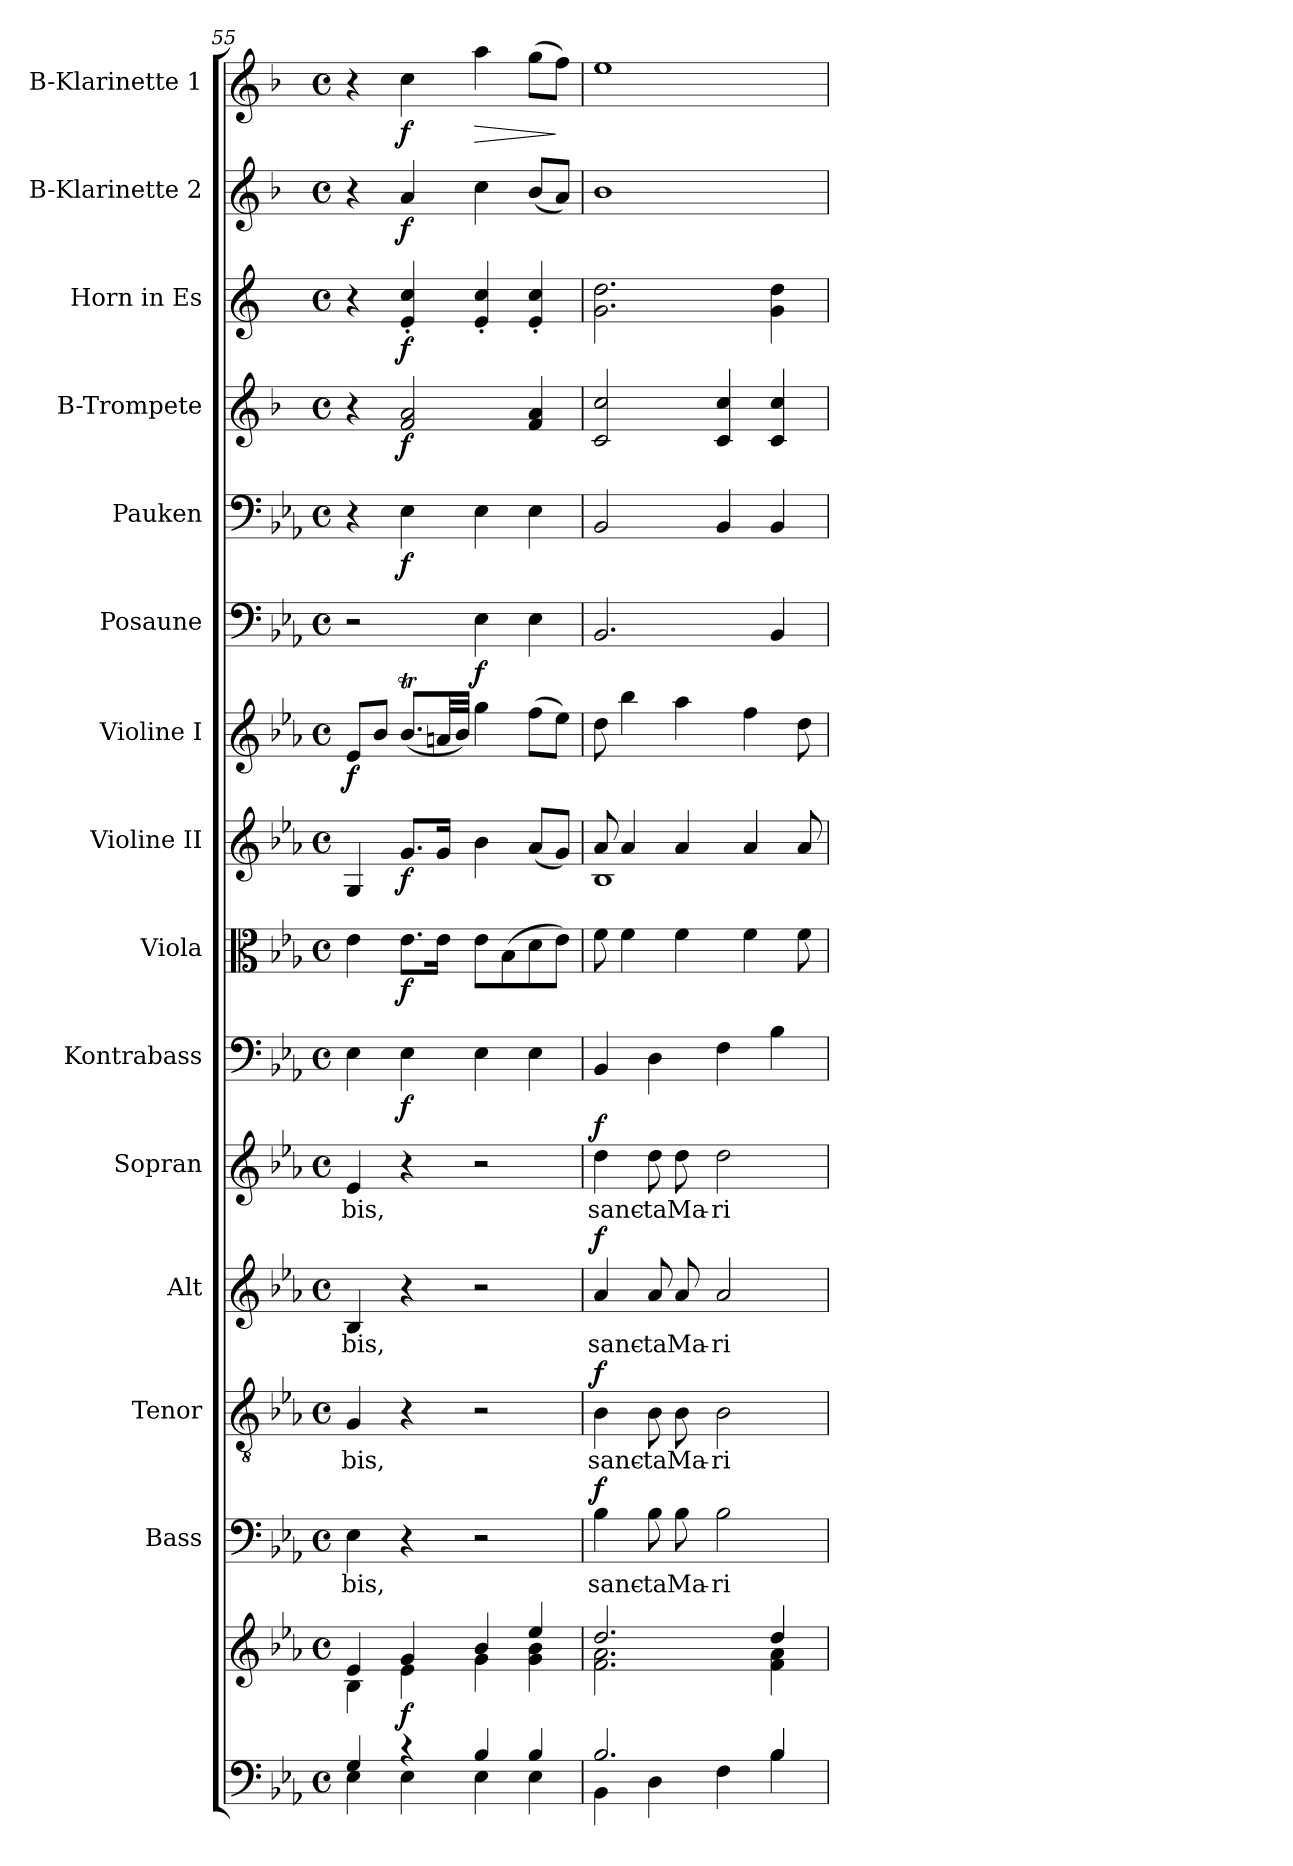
**kern	**kern	**dynam	**kern	**text	**dynam	**kern	**text	**dynam	**kern	**text	**dynam	**kern	**text	**dynam	**kern	**dynam	**kern	**dynam	**kern	**dynam	**kern	**dynam	**kern	**dynam	**kern	**dynam	**kern	**dynam	**kern	**dynam	**kern	**dynam	**kern	**dynam
*part15	*part15	*part15	*part14	*part14	*part14	*part13	*part13	*part13	*part12	*part12	*part12	*part11	*part11	*part11	*part10	*part10	*part9	*part9	*part8	*part8	*part7	*part7	*part6	*part6	*part5	*part5	*part4	*part4	*part3	*part3	*part2	*part2	*part1	*part1
*staff16	*staff15	*staff15/16	*staff14	*staff14	*staff14	*staff13	*staff13	*staff13	*staff12	*staff12	*staff12	*staff11	*staff11	*staff11	*staff10	*staff10	*staff9	*staff9	*staff8	*staff8	*staff7	*staff7	*staff6	*staff6	*staff5	*staff5	*staff4	*staff4	*staff3	*staff3	*staff2	*staff2	*staff1	*staff1
*	*	*	*I"Bass	*	*	*I"Tenor	*	*	*I"Alt	*	*	*I"Sopran	*	*	*I"Kontrabass	*	*I"Viola	*	*I"Violine II	*	*I"Violine I	*	*I"Posaune	*	*I"Pauken	*	*I"B-Trompete	*	*I"Horn in Es	*	*I"B-Klarinette 2	*	*I"B-Klarinette 1	*
*	*	*	*I'B.	*	*	*I'T.	*	*	*I'A.	*	*	*I'S.	*	*	*I'Kb.	*	*I'Vla.	*	*I'Vl. II	*	*I'Vl. I	*	*I'Pos.	*	*I'Pk.	*	*I'B Trp.	*	*	*	*I'B Kl. 2	*	*I'B Kl. 1	*
!!LO:PB:g=z
*clefF4	*clefG2	*	*clefF4	*	*	*clefGv2	*	*	*clefG2	*	*	*clefG2	*	*	*clefF4	*	*clefC3	*	*clefG2	*	*clefG2	*	*clefF4	*	*clefF4	*	*clefG2	*	*clefG2	*	*clefG2	*	*clefG2	*
*	*	*	*	*	*	*	*	*	*	*	*	*	*	*	*ITrd7c12	*	*	*	*	*	*	*	*	*	*	*	*ITrd1c2	*	*ITrd5c9	*	*ITrd1c2	*	*ITrd1c2	*
*k[b-e-a-]	*k[b-e-a-]	*	*k[b-e-a-]	*	*	*k[b-e-a-]	*	*	*k[b-e-a-]	*	*	*k[b-e-a-]	*	*	*k[b-e-a-]	*	*k[b-e-a-]	*	*k[b-e-a-]	*	*k[b-e-a-]	*	*k[b-e-a-]	*	*k[b-e-a-]	*	*k[b-e-a-]	*	*k[b-e-a-]	*	*k[b-e-a-]	*	*k[b-e-a-]	*
*E-:	*E-:	*	*E-:	*	*	*E-:	*	*	*E-:	*	*	*E-:	*	*	*E-:	*	*E-:	*	*E-:	*	*E-:	*	*E-:	*	*E-:	*	*E-:	*	*E-:	*	*E-:	*	*E-:	*
*M4/4	*M4/4	*	*M4/4	*	*	*M4/4	*	*	*M4/4	*	*	*M4/4	*	*	*M4/4	*	*M4/4	*	*M4/4	*	*M4/4	*	*M4/4	*	*M4/4	*	*M4/4	*	*M4/4	*	*M4/4	*	*M4/4	*
*met(c)	*met(c)	*	*met(c)	*	*	*met(c)	*	*	*met(c)	*	*	*met(c)	*	*	*met(c)	*	*met(c)	*	*met(c)	*	*met(c)	*	*met(c)	*	*met(c)	*	*met(c)	*	*met(c)	*	*met(c)	*	*met(c)	*
=55	=55	=55	=55	=55	=55	=55	=55	=55	=55	=55	=55	=55	=55	=55	=55	=55	=55	=55	=55	=55	=55	=55	=55	=55	=55	=55	=55	=55	=55	=55	=55	=55	=55	=55
*^	*^	*	*	*	*	*	*	*	*	*	*	*	*	*	*	*	*	*	*	*	*	*	*	*	*	*	*	*	*	*	*	*	*	*
!	!	!	!	!	!	!LO:LY:b	!	!	!LO:LY:b	!	!	!LO:LY:b	!	!	!LO:LY:b	!	!	!	!	!	!	!	!	!LO:DY:b	!	!	!	!	!	!	!	!	!	!	!	!
4G/	4E-\	4e-/	4B-\	.	4E-\	-bis,	.	4G/	-bis,	.	4B-/	-bis,	.	4e-/	-bis,	.	4EE-\	.	4e-\	.	4G/	.	8e-/L	f	2r	.	4r	.	4r	.	4r	.	4r	.	4r	.
.	.	.	.	.	.	.	.	.	.	.	.	.	.	.	.	.	.	.	.	.	.	.	8b-/J	.	.	.	.	.	.	.	.	.	.	.	.	.
!	!	!	!	!LO:DY:b	!	!	!	!	!	!	!	!	!	!	!	!	!	!LO:DY:b	!	!LO:DY:b	!	!LO:DY:b	!	!	!	!	!	!LO:DY:b	!	!LO:DY:b	!	!LO:DY:b	!	!LO:DY:b	!	!LO:DY:b
4rc	4E-\	4g/	4e-\	f	4r	.	.	4r	.	.	4r	.	.	4r	.	.	4EE-\	f	8.e-\L	f	8.g/L	f	(<8.b-T/L	.	.	.	4E-\	f	2e-/ 2g/	f	4G/'< 4e-/'<	f	4g/	f	4b-\	f
.	.	.	.	.	.	.	.	.	.	.	.	.	.	.	.	.	.	.	16e-\Jk	.	16g/Jk	.	32an/LL	.	.	.	.	.	.	.	.	.	.	.	.	.
.	.	.	.	.	.	.	.	.	.	.	.	.	.	.	.	.	.	.	.	.	.	.	32b-/JJJ)	.	.	.	.	.	.	.	.	.	.	.	.	.
!	!	!	!	!	!	!	!	!	!	!	!	!	!	!	!	!	!	!	!	!	!	!	!	!	!	!LO:DY:b	!	!	!	!	!	!	!	!	!	!LO:HP:b
4B-/	4E-\	4b-/	4g\	.	2r	.	.	2r	.	.	2r	.	.	2r	.	.	4EE-\	.	8e-\L	.	4b-\	.	4gg\	.	4E-\	f	4E-\	.	.	.	4G/'< 4e-/'<	.	4b-\	.	4gg\	>
.	.	.	.	.	.	.	.	.	.	.	.	.	.	.	.	.	.	.	(>8B-\	.	.	.	.	.	.	.	.	.	.	.	.	.	.	.	.	.
4B-/	4E-\	4ee-/	4g\ 4b-\	.	.	.	.	.	.	.	.	.	.	.	.	.	4EE-\	.	8d\	.	(<8a-/L	.	(>8ff\L	.	4E-\	.	4E-\	.	4e-/ 4g/	.	4G/'< 4e-/'<	.	(<8a-/L	.	(>8ff\L	.
.	.	.	.	.	.	.	.	.	.	.	.	.	.	.	.	.	.	.	8e-\J)	.	8g/J)	.	8ee-\J)	.	.	.	.	.	.	.	.	.	8g/J)	.	8ee-\J)	]
=56	=56	=56	=56	=56	=56	=56	=56	=56	=56	=56	=56	=56	=56	=56	=56	=56	=56	=56	=56	=56	=56	=56	=56	=56	=56	=56	=56	=56	=56	=56	=56	=56	=56	=56	=56	=56
!	!	!	!	!	!	!LO:LY:b	!LO:DY:a	!	!LO:LY:b	!LO:DY:a	!	!LO:LY:b	!LO:DY:a	!	!LO:LY:b	!LO:DY:a	!	!	!	!	!	!	!	!	!	!	!	!	!	!	!	!	!	!	!	!
*	*	*	*	*	*	*	*	*	*	*	*	*	*	*	*	*	*	*	*	*	*^	*	*	*	*	*	*	*	*	*	*	*	*	*	*	*
2.B-/	4BB-\	2.dd/	2.f\ 2.a-\	.	4B-\	sanc-	f	4B-\	sanc-	f	4a-/	sanc-	f	4dd\	sanc-	f	4BBB-/	.	8f\	.	8a-/	1B-	.	8dd\	.	2.BB-/	.	2BB-/	.	2B-/ 2b-/	.	2.B-\ 2.f\	.	1a-	.	1dd	.
.	.	.	.	.	.	.	.	.	.	.	.	.	.	.	.	.	.	.	4f\	.	4a-/	.	.	4bb-\	.	.	.	.	.	.	.	.	.	.	.	.	.
!	!	!	!	!	!	!LO:LY:b	!	!	!LO:LY:b	!	!	!LO:LY:b	!	!	!LO:LY:b	!	!	!	!	!	!	!	!	!	!	!	!	!	!	!	!	!	!	!	!	!	!
.	4D\	.	.	.	8B-\	-ta	.	8B-\	-ta	.	8a-/	-ta	.	8dd\	-ta	.	4DD\	.	.	.	.	.	.	.	.	.	.	.	.	.	.	.	.	.	.	.	.
!	!	!	!	!	!	!LO:LY:b	!	!	!LO:LY:b	!	!	!LO:LY:b	!	!	!LO:LY:b	!	!	!	!	!	!	!	!	!	!	!	!	!	!	!	!	!	!	!	!	!	!
.	.	.	.	.	8B-\	Ma-	.	8B-\	Ma-	.	8a-/	Ma-	.	8dd\	Ma-	.	.	.	4f\	.	4a-/	.	.	4aa-\	.	.	.	.	.	.	.	.	.	.	.	.	.
!	!	!	!	!	!	!LO:LY:b	!	!	!LO:LY:b	!	!	!LO:LY:b	!	!	!LO:LY:b	!	!	!	!	!	!	!	!	!	!	!	!	!	!	!	!	!	!	!	!	!	!
.	4F\	.	.	.	2B-\	-ri-	.	2B-\	-ri-	.	2a-/	-ri-	.	2dd\	-ri-	.	4FF\	.	.	.	.	.	.	.	.	.	.	4BB-/	.	4B-/ 4b-/	.	.	.	.	.	.	.
.	.	.	.	.	.	.	.	.	.	.	.	.	.	.	.	.	.	.	4f\	.	4a-/	.	.	4ff\	.	.	.	.	.	.	.	.	.	.	.	.	.
4B-/	4B-\	4dd/	4f\ 4a-\	.	.	.	.	.	.	.	.	.	.	.	.	.	4BB-\	.	.	.	.	.	.	.	.	4BB-/	.	4BB-/	.	4B-/ 4b-/	.	4B-\ 4f\	.	.	.	.	.
.	.	.	.	.	.	.	.	.	.	.	.	.	.	.	.	.	.	.	8f\	.	8a-/	.	.	8dd\	.	.	.	.	.	.	.	.	.	.	.	.	.
*v	*v	*	*	*	*	*	*	*	*	*	*	*	*	*	*	*	*	*	*	*	*v	*v	*	*	*	*	*	*	*	*	*	*	*	*	*	*	*
*	*v	*v	*	*	*	*	*	*	*	*	*	*	*	*	*	*	*	*	*	*	*	*	*	*	*	*	*	*	*	*	*	*	*	*	*
=	=	=	=	=	=	=	=	=	=	=	=	=	=	=	=	=	=	=	=	=	=	=	=	=	=	=	=	=	=	=	=	=	=	=
*-	*-	*-	*-	*-	*-	*-	*-	*-	*-	*-	*-	*-	*-	*-	*-	*-	*-	*-	*-	*-	*-	*-	*-	*-	*-	*-	*-	*-	*-	*-	*-	*-	*-	*-
